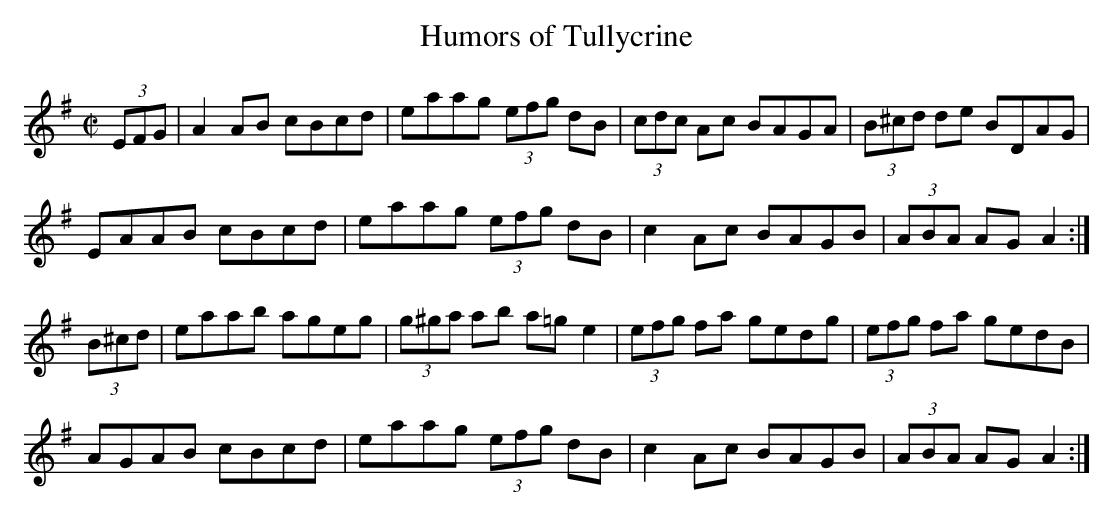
X:1
T: Humors of Tullycrine
L: 1/8
M: C|
K: Ador
(3EFG|A2 AB cBcd|eaag (3efg dB|(3cdc Ac BAGA|\
(3B^cd de BDAG|
EAAB cBcd|eaag (3efg dB|c2 Ac BAGB|(3ABA AG A2 :|
(3B^cd|eaab ageg|(3g^ga ab a=g e2|(3efg fa gedg|\
(3efg fa gedB|
AGAB cBcd|eaag (3efg dB|c2 Ac BAGB|(3ABA AG A2:|
